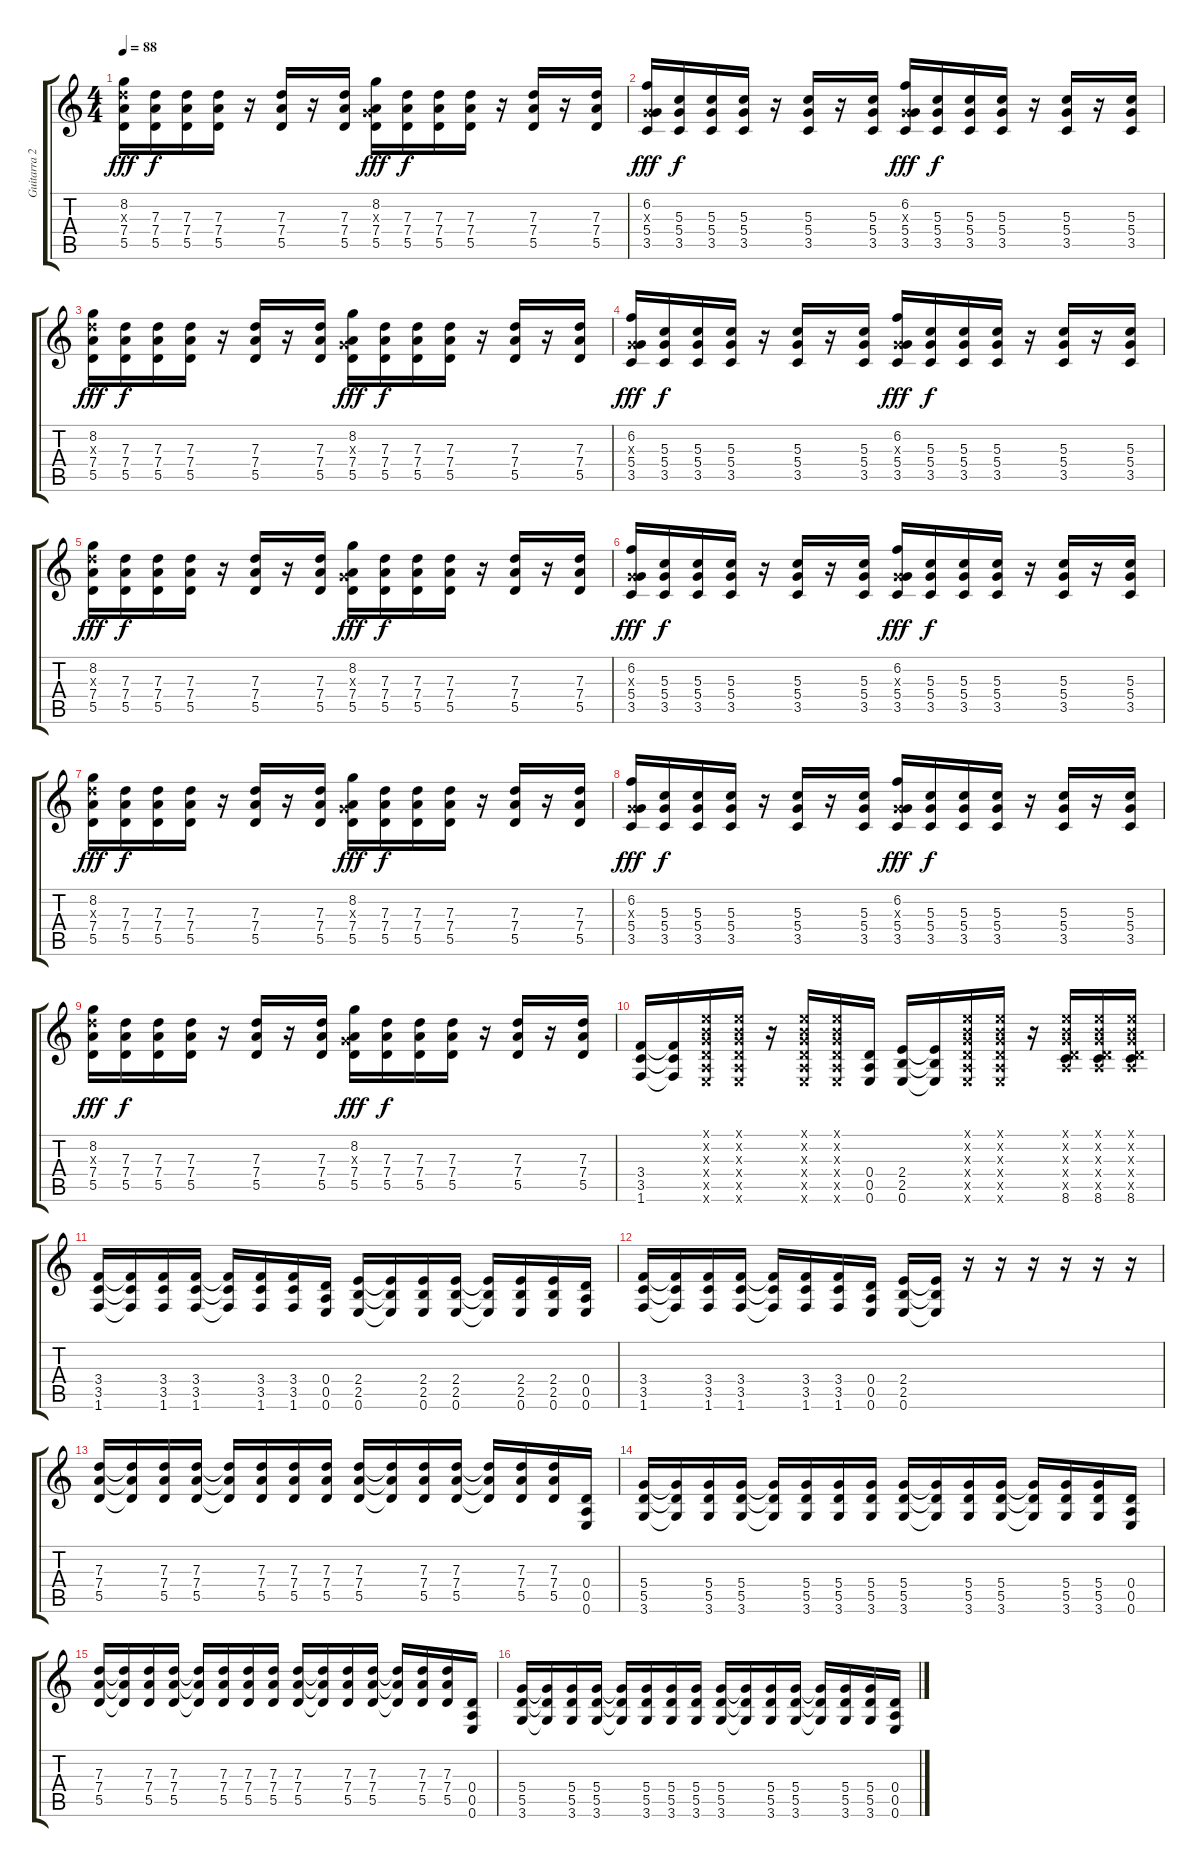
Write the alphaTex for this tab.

\track ("Guitarra 2 (Craig)" "Guitarra 2") {instrument overdrivenguitar}
\staff {score tabs}
\tuning (E4 B3 G3 D3 A2 E2) {hide}
\ts (4 4)
\tempo 88
\clef g2
\ks c
(8.2 7.3{x} 7.4 5.5).16{dy fff instrument overdrivenguitar} (7.3 7.4 5.5).16{dy f} (7.3 7.4 5.5).16 (7.3 7.4 5.5).16 r.16 (7.3 7.4 5.5).16 r.16 (7.3 7.4 5.5).16 (8.2 0.3{x} 7.4 5.5).16{dy fff} (7.3 7.4 5.5).16{dy f} (7.3 7.4 5.5).16 (7.3 7.4 5.5).16 r.16 (7.3 7.4 5.5).16 r.16 (7.3 7.4 5.5).16 |
(6.2 0.3{x} 5.4 3.5).16{dy fff} (5.3 5.4 3.5).16{dy f} (5.3 5.4 3.5).16 (5.3 5.4 3.5).16 r.16 (5.3 5.4 3.5).16 r.16 (5.3 5.4 3.5).16 (6.2 0.3{x} 5.4 3.5).16{dy fff} (5.3 5.4 3.5).16{dy f} (5.3 5.4 3.5).16 (5.3 5.4 3.5).16 r.16 (5.3 5.4 3.5).16 r.16 (5.3 5.4 3.5).16 |
(8.2 7.3{x} 7.4 5.5).16{dy fff} (7.3 7.4 5.5).16{dy f} (7.3 7.4 5.5).16 (7.3 7.4 5.5).16 r.16 (7.3 7.4 5.5).16 r.16 (7.3 7.4 5.5).16 (8.2 0.3{x} 7.4 5.5).16{dy fff} (7.3 7.4 5.5).16{dy f} (7.3 7.4 5.5).16 (7.3 7.4 5.5).16 r.16 (7.3 7.4 5.5).16 r.16 (7.3 7.4 5.5).16 |
(6.2 0.3{x} 5.4 3.5).16{dy fff} (5.3 5.4 3.5).16{dy f} (5.3 5.4 3.5).16 (5.3 5.4 3.5).16 r.16 (5.3 5.4 3.5).16 r.16 (5.3 5.4 3.5).16 (6.2 0.3{x} 5.4 3.5).16{dy fff} (5.3 5.4 3.5).16{dy f} (5.3 5.4 3.5).16 (5.3 5.4 3.5).16 r.16 (5.3 5.4 3.5).16 r.16 (5.3 5.4 3.5).16 |
(8.2 7.3{x} 7.4 5.5).16{dy fff} (7.3 7.4 5.5).16{dy f} (7.3 7.4 5.5).16 (7.3 7.4 5.5).16 r.16 (7.3 7.4 5.5).16 r.16 (7.3 7.4 5.5).16 (8.2 0.3{x} 7.4 5.5).16{dy fff} (7.3 7.4 5.5).16{dy f} (7.3 7.4 5.5).16 (7.3 7.4 5.5).16 r.16 (7.3 7.4 5.5).16 r.16 (7.3 7.4 5.5).16 |
(6.2 0.3{x} 5.4 3.5).16{dy fff} (5.3 5.4 3.5).16{dy f} (5.3 5.4 3.5).16 (5.3 5.4 3.5).16 r.16 (5.3 5.4 3.5).16 r.16 (5.3 5.4 3.5).16 (6.2 0.3{x} 5.4 3.5).16{dy fff} (5.3 5.4 3.5).16{dy f} (5.3 5.4 3.5).16 (5.3 5.4 3.5).16 r.16 (5.3 5.4 3.5).16 r.16 (5.3 5.4 3.5).16 |
(8.2 7.3{x} 7.4 5.5).16{dy fff} (7.3 7.4 5.5).16{dy f} (7.3 7.4 5.5).16 (7.3 7.4 5.5).16 r.16 (7.3 7.4 5.5).16 r.16 (7.3 7.4 5.5).16 (8.2 0.3{x} 7.4 5.5).16{dy fff} (7.3 7.4 5.5).16{dy f} (7.3 7.4 5.5).16 (7.3 7.4 5.5).16 r.16 (7.3 7.4 5.5).16 r.16 (7.3 7.4 5.5).16 |
(6.2 0.3{x} 5.4 3.5).16{dy fff} (5.3 5.4 3.5).16{dy f} (5.3 5.4 3.5).16 (5.3 5.4 3.5).16 r.16 (5.3 5.4 3.5).16 r.16 (5.3 5.4 3.5).16 (6.2 0.3{x} 5.4 3.5).16{dy fff} (5.3 5.4 3.5).16{dy f} (5.3 5.4 3.5).16 (5.3 5.4 3.5).16 r.16 (5.3 5.4 3.5).16 r.16 (5.3 5.4 3.5).16 |
(8.2 7.3{x} 7.4 5.5).16{dy fff} (7.3 7.4 5.5).16{dy f} (7.3 7.4 5.5).16 (7.3 7.4 5.5).16 r.16 (7.3 7.4 5.5).16 r.16 (7.3 7.4 5.5).16 (8.2 0.3{x} 7.4 5.5).16{dy fff} (7.3 7.4 5.5).16{dy f} (7.3 7.4 5.5).16 (7.3 7.4 5.5).16 r.16 (7.3 7.4 5.5).16 r.16 (7.3 7.4 5.5).16 |
(3.4 3.5 1.6).16 (3.4{t} 3.5{t} 1.6{t}).16 (0.1{x} 0.2{x} 0.3{x} 0.4{x} 0.5{x} 0.6{x}).16 (0.1{x} 0.2{x} 0.3{x} 0.4{x} 0.5{x} 0.6{x}).16 r.16 (0.1{x} 0.2{x} 0.3{x} 0.4{x} 0.5{x} 0.6{x}).16 (0.1{x} 0.2{x} 0.3{x} 0.4{x} 0.5{x} 0.6{x}).16 (0.4 0.5 0.6).16 (2.4 2.5 0.6).16 (2.4{t} 2.5{t} 0.6{t}).16 (0.1{x} 0.2{x} 0.3{x} 0.4{x} 0.5{x} 0.6{x}).16 (0.1{x} 0.2{x} 0.3{x} 0.4{x} 0.5{x} 0.6{x}).16 r.16 (0.1{x} 0.2{x} 0.3{x} 0.4{x} 0.5{x} 8.6).16{instrument guitarharmonics} (0.1{x} 0.2{x} 0.3{x} 0.4{x} 0.5{x} 8.6).16 (0.1{x} 0.2{x} 0.3{x} 0.4{x} 0.5{x} 8.6).16 |
(3.4 3.5 1.6).16{instrument overdrivenguitar} (3.4{t} 3.5{t} 1.6{t}).16 (3.4 3.5 1.6).16 (3.4 3.5 1.6).16 (3.4{t} 3.5{t} 1.6{t}).16 (3.4 3.5 1.6).16 (3.4 3.5 1.6).16 (0.4 0.5 0.6).16 (2.4 2.5 0.6).16 (2.4{t} 2.5{t} 0.6{t}).16 (2.4 2.5 0.6).16 (2.4 2.5 0.6).16 (2.4{t} 2.5{t} 0.6{t}).16 (2.4 2.5 0.6).16 (2.4 2.5 0.6).16 (0.4 0.5 0.6).16 |
(3.4 3.5 1.6).16 (3.4{t} 3.5{t} 1.6{t}).16 (3.4 3.5 1.6).16 (3.4 3.5 1.6).16 (3.4{t} 3.5{t} 1.6{t}).16 (3.4 3.5 1.6).16 (3.4 3.5 1.6).16 (0.4 0.5 0.6).16 (2.4 2.5 0.6).16 (2.4{t} 2.5{t} 0.6{t}).16 r.16 r.16 r.16 r.16 r.16 r.16 |
(7.3 7.4 5.5).16 (7.3{t} 7.4{t} 5.5{t}).16 (7.3 7.4 5.5).16 (7.3 7.4 5.5).16 (7.3{t} 7.4{t} 5.5{t}).16 (7.3 7.4 5.5).16 (7.3 7.4 5.5).16 (7.3 7.4 5.5).16 (7.3 7.4 5.5).16 (7.3{t} 7.4{t} 5.5{t}).16 (7.3 7.4 5.5).16 (7.3 7.4 5.5).16 (7.3{t} 7.4{t} 5.5{t}).16 (7.3 7.4 5.5).16 (7.3 7.4 5.5).16 (0.4 0.5 0.6).16 |
(5.4 5.5 3.6).16 (5.4{t} 5.5{t} 3.6{t}).16 (5.4 5.5 3.6).16 (5.4 5.5 3.6).16 (5.4{t} 5.5{t} 3.6{t}).16 (5.4 5.5 3.6).16 (5.4 5.5 3.6).16 (5.4 5.5 3.6).16 (5.4 5.5 3.6).16 (5.4{t} 5.5{t} 3.6{t}).16 (5.4 5.5 3.6).16 (5.4 5.5 3.6).16 (5.4{t} 5.5{t} 3.6{t}).16 (5.4 5.5 3.6).16 (5.4 5.5 3.6).16 (0.4 0.5 0.6).16 |
(7.3 7.4 5.5).16 (7.3{t} 7.4{t} 5.5{t}).16 (7.3 7.4 5.5).16 (7.3 7.4 5.5).16 (7.3{t} 7.4{t} 5.5{t}).16 (7.3 7.4 5.5).16 (7.3 7.4 5.5).16 (7.3 7.4 5.5).16 (7.3 7.4 5.5).16 (7.3{t} 7.4{t} 5.5{t}).16 (7.3 7.4 5.5).16 (7.3 7.4 5.5).16 (7.3{t} 7.4{t} 5.5{t}).16 (7.3 7.4 5.5).16 (7.3 7.4 5.5).16 (0.4 0.5 0.6).16 |
(5.4 5.5 3.6).16 (5.4{t} 5.5{t} 3.6{t}).16 (5.4 5.5 3.6).16 (5.4 5.5 3.6).16 (5.4{t} 5.5{t} 3.6{t}).16 (5.4 5.5 3.6).16 (5.4 5.5 3.6).16 (5.4 5.5 3.6).16 (5.4 5.5 3.6).16 (5.4{t} 5.5{t} 3.6{t}).16 (5.4 5.5 3.6).16 (5.4 5.5 3.6).16 (5.4{t} 5.5{t} 3.6{t}).16 (5.4 5.5 3.6).16 (5.4 5.5 3.6).16 (0.4 0.5 0.6).16
